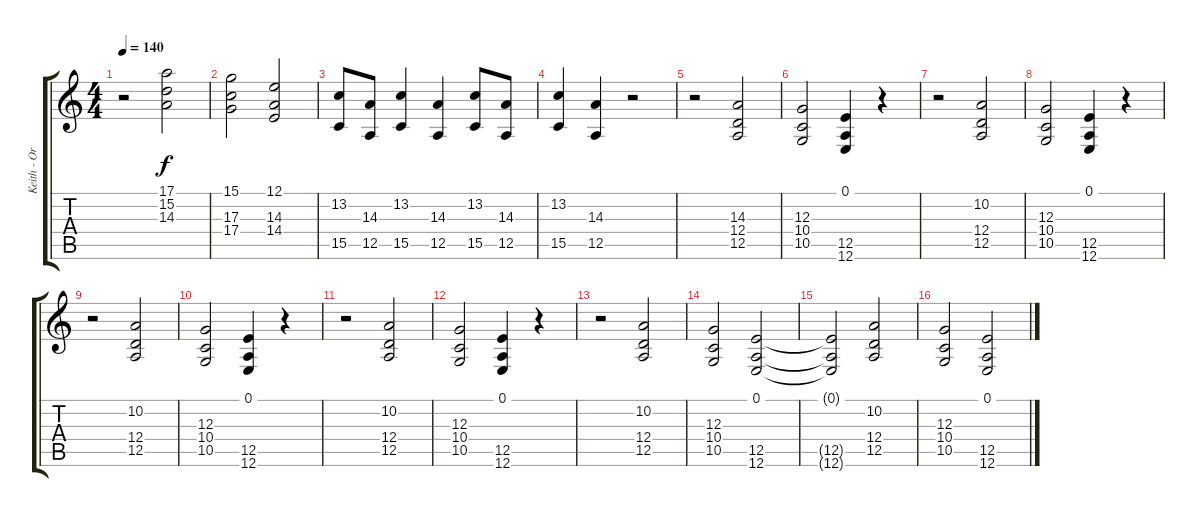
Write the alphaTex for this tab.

\track ("Keith - Organ LH" "Keith - Or") {instrument percussiveorgan}
\staff {score tabs}
\tuning (E4 B3 G3 D3 A2 E2) {hide}
\ts (4 4)
\tempo 140
\clef g2
\ks c
r.2{dy f} (17.1 15.2 14.3).2 |
(15.1 17.3 17.4).2 (12.1 14.3 14.4).2 |
(13.2 15.5).8 (14.3 12.5).8 (13.2 15.5).4 (14.3 12.5).4 (13.2 15.5).8 (14.3 12.5).8 |
(13.2 15.5).4 (14.3 12.5).4 r.2 |
r.2 (14.3 12.4 12.5).2 |
(12.3 10.4 10.5).2 (0.1 12.5 12.6).4 r.4 |
r.2 (10.2 12.4 12.5).2 |
(12.3 10.4 10.5).2 (0.1 12.5 12.6).4 r.4 |
r.2 (10.2 12.4 12.5).2 |
(12.3 10.4 10.5).2 (0.1 12.5 12.6).4 r.4 |
r.2 (10.2 12.4 12.5).2 |
(12.3 10.4 10.5).2 (0.1 12.5 12.6).4 r.4 |
r.2 (10.2 12.4 12.5).2 |
(12.3 10.4 10.5).2 (0.1 12.5 12.6).2 |
(0.1{t} 12.5{t} 12.6{t}).2 (10.2 12.4 12.5).2 |
(12.3 10.4 10.5).2 (0.1 12.5 12.6).2
